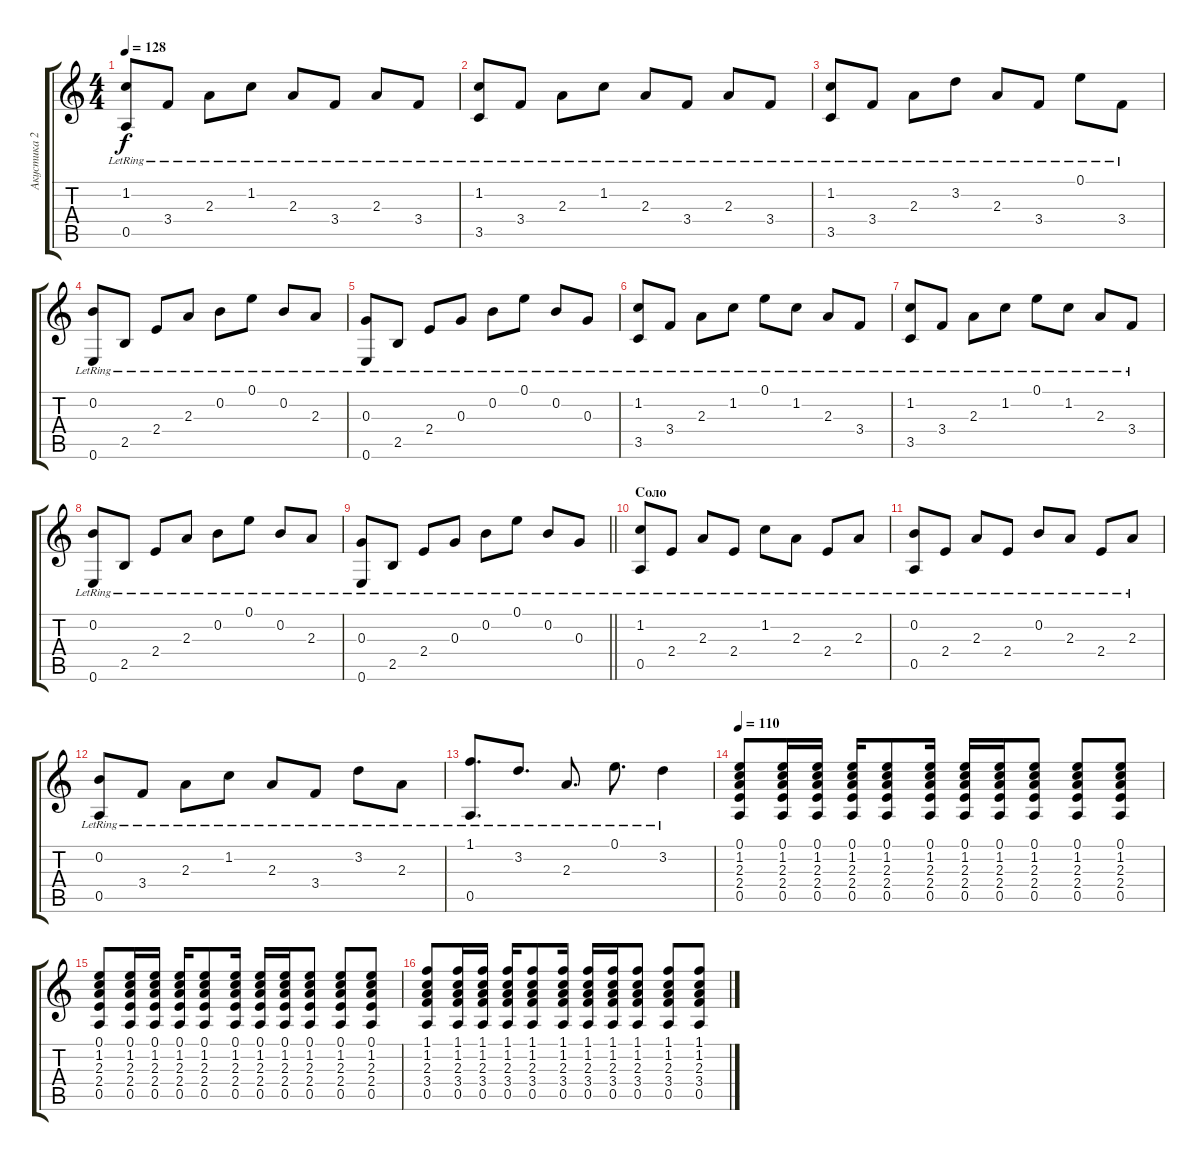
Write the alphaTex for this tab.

\track ("Акустика 2" "Акустика 2") {instrument acousticguitarsteel}
\staff {score tabs}
\tuning (E4 B3 G3 D3 A2 E2) {hide}
\ts (4 4)
\tempo 128
\clef g2
\ks c
(1.2{lr} 0.5{lr}).8{dy f} 3.4{lr}.8 2.3{lr}.8 1.2{lr}.8 2.3{lr}.8 3.4{lr}.8 2.3{lr}.8 3.4{lr}.8 |
(1.2{lr} 3.5{lr}).8 3.4{lr}.8 2.3{lr}.8 1.2{lr}.8 2.3{lr}.8 3.4{lr}.8 2.3{lr}.8 3.4{lr}.8 |
(1.2{lr} 3.5{lr}).8 3.4{lr}.8 2.3{lr}.8 3.2{lr}.8 2.3{lr}.8 3.4{lr}.8 0.1{lr}.8 3.4{lr}.8 |
(0.2{lr} 0.6{lr}).8 2.5{lr}.8 2.4{lr}.8 2.3{lr}.8 0.2{lr}.8 0.1{lr}.8 0.2{lr}.8 2.3{lr}.8 |
(0.3{lr} 0.6{lr}).8 2.5{lr}.8 2.4{lr}.8 0.3{lr}.8 0.2{lr}.8 0.1{lr}.8 0.2{lr}.8 0.3{lr}.8 |
(1.2{lr} 3.5{lr}).8 3.4{lr}.8 2.3{lr}.8 1.2{lr}.8 0.1{lr}.8 1.2{lr}.8 2.3{lr}.8 3.4{lr}.8 |
(1.2{lr} 3.5{lr}).8 3.4{lr}.8 2.3{lr}.8 1.2{lr}.8 0.1{lr}.8 1.2{lr}.8 2.3{lr}.8 3.4{lr}.8 |
(0.2{lr} 0.6{lr}).8 2.5{lr}.8 2.4{lr}.8 2.3{lr}.8 0.2{lr}.8 0.1{lr}.8 0.2{lr}.8 2.3{lr}.8 |
\barLineRight lightlight
(0.3{lr} 0.6{lr}).8 2.5{lr}.8 2.4{lr}.8 0.3{lr}.8 0.2{lr}.8 0.1{lr}.8 0.2{lr}.8 0.3{lr}.8 |
\section ("" "Соло")
(1.2{lr} 0.5{lr}).8 2.4{lr}.8 2.3{lr}.8 2.4{lr}.8 1.2{lr}.8 2.3{lr}.8 2.4{lr}.8 2.3{lr}.8 |
(0.2{lr} 0.5{lr}).8 2.4{lr}.8 2.3{lr}.8 2.4{lr}.8 0.2{lr}.8 2.3{lr}.8 2.4{lr}.8 2.3{lr}.8 |
(0.2{lr} 0.5{lr}).8 3.4{lr}.8 2.3{lr}.8 1.2{lr}.8 2.3{lr}.8 3.4{lr}.8 3.2{lr}.8 2.3{lr}.8 |
(1.1{lr} 0.5{lr}).8{d} 3.2{lr}.8{d} 2.3{lr}.8{d} 0.1{lr}.8{d} 3.2{lr}.4 |
\tempo 110
(0.1 1.2 2.3 2.4 0.5).8 (0.1 1.2 2.3 2.4 0.5).16 (0.1 1.2 2.3 2.4 0.5).16 (0.1 1.2 2.3 2.4 0.5).16 (0.1 1.2 2.3 2.4 0.5).8 (0.1 1.2 2.3 2.4 0.5).16 (0.1 1.2 2.3 2.4 0.5).16 (0.1 1.2 2.3 2.4 0.5).16 (0.1 1.2 2.3 2.4 0.5).8 (0.1 1.2 2.3 2.4 0.5).8 (0.1 1.2 2.3 2.4 0.5).8 |
(0.1 1.2 2.3 2.4 0.5).8 (0.1 1.2 2.3 2.4 0.5).16 (0.1 1.2 2.3 2.4 0.5).16 (0.1 1.2 2.3 2.4 0.5).16 (0.1 1.2 2.3 2.4 0.5).8 (0.1 1.2 2.3 2.4 0.5).16 (0.1 1.2 2.3 2.4 0.5).16 (0.1 1.2 2.3 2.4 0.5).16 (0.1 1.2 2.3 2.4 0.5).8 (0.1 1.2 2.3 2.4 0.5).8 (0.1 1.2 2.3 2.4 0.5).8 |
(1.1 1.2 2.3 3.4 0.5).8 (1.1 1.2 2.3 3.4 0.5).16 (1.1 1.2 2.3 3.4 0.5).16 (1.1 1.2 2.3 3.4 0.5).16 (1.1 1.2 2.3 3.4 0.5).8 (1.1 1.2 2.3 3.4 0.5).16 (1.1 1.2 2.3 3.4 0.5).16 (1.1 1.2 2.3 3.4 0.5).16 (1.1 1.2 2.3 3.4 0.5).8 (1.1 1.2 2.3 3.4 0.5).8 (1.1 1.2 2.3 3.4 0.5).8
